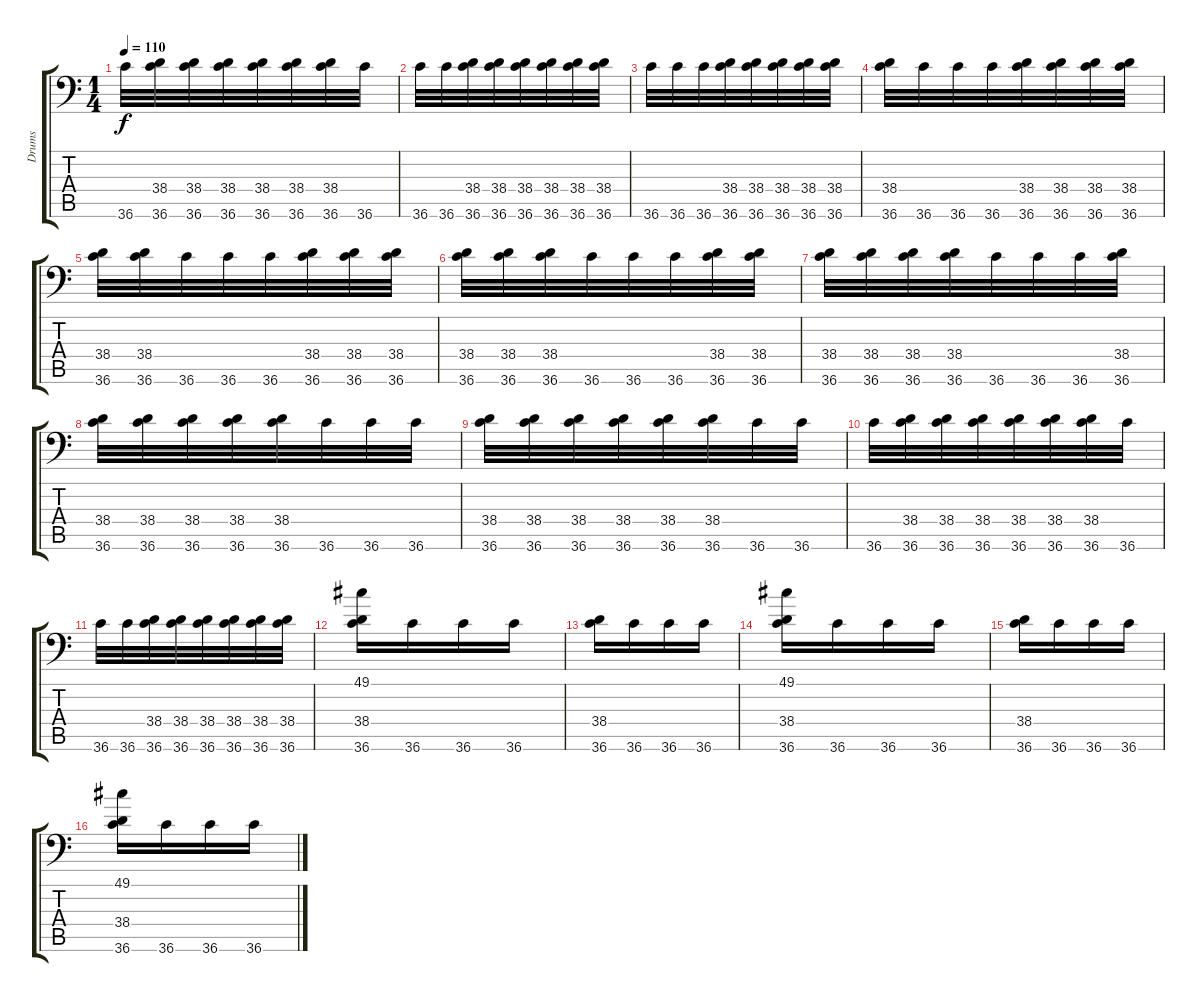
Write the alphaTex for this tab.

\track ("Drums" "Drums") {instrument acousticgrandpiano}
\staff {score tabs}
\tuning (C-1 C-1 C-1 C-1 C-1 C-1) {hide}
\ts (1 4)
\tempo 110
\clef f4
\ks c
36.6.32{dy f} (38.4 36.6).32 (38.4 36.6).32 (38.4 36.6).32 (38.4 36.6).32 (38.4 36.6).32 (38.4 36.6).32 36.6.32 |
36.6.32 36.6.32 (38.4 36.6).32 (38.4 36.6).32 (38.4 36.6).32 (38.4 36.6).32 (38.4 36.6).32 (38.4 36.6).32 |
36.6.32 36.6.32 36.6.32 (38.4 36.6).32 (38.4 36.6).32 (38.4 36.6).32 (38.4 36.6).32 (38.4 36.6).32 |
(38.4 36.6).32 36.6.32 36.6.32 36.6.32 (38.4 36.6).32 (38.4 36.6).32 (38.4 36.6).32 (38.4 36.6).32 |
(38.4 36.6).32 (38.4 36.6).32 36.6.32 36.6.32 36.6.32 (38.4 36.6).32 (38.4 36.6).32 (38.4 36.6).32 |
(38.4 36.6).32 (38.4 36.6).32 (38.4 36.6).32 36.6.32 36.6.32 36.6.32 (38.4 36.6).32 (38.4 36.6).32 |
(38.4 36.6).32 (38.4 36.6).32 (38.4 36.6).32 (38.4 36.6).32 36.6.32 36.6.32 36.6.32 (38.4 36.6).32 |
(38.4 36.6).32 (38.4 36.6).32 (38.4 36.6).32 (38.4 36.6).32 (38.4 36.6).32 36.6.32 36.6.32 36.6.32 |
(38.4 36.6).32 (38.4 36.6).32 (38.4 36.6).32 (38.4 36.6).32 (38.4 36.6).32 (38.4 36.6).32 36.6.32 36.6.32 |
36.6.32 (38.4 36.6).32 (38.4 36.6).32 (38.4 36.6).32 (38.4 36.6).32 (38.4 36.6).32 (38.4 36.6).32 36.6.32 |
36.6.32 36.6.32 (38.4 36.6).32 (38.4 36.6).32 (38.4 36.6).32 (38.4 36.6).32 (38.4 36.6).32 (38.4 36.6).32 |
(49.1 38.4 36.6).16 36.6.16 36.6.16 36.6.16 |
(38.4 36.6).16 36.6.16 36.6.16 36.6.16 |
(49.1 38.4 36.6).16 36.6.16 36.6.16 36.6.16 |
(38.4 36.6).16 36.6.16 36.6.16 36.6.16 |
(49.1 38.4 36.6).16 36.6.16 36.6.16 36.6.16
